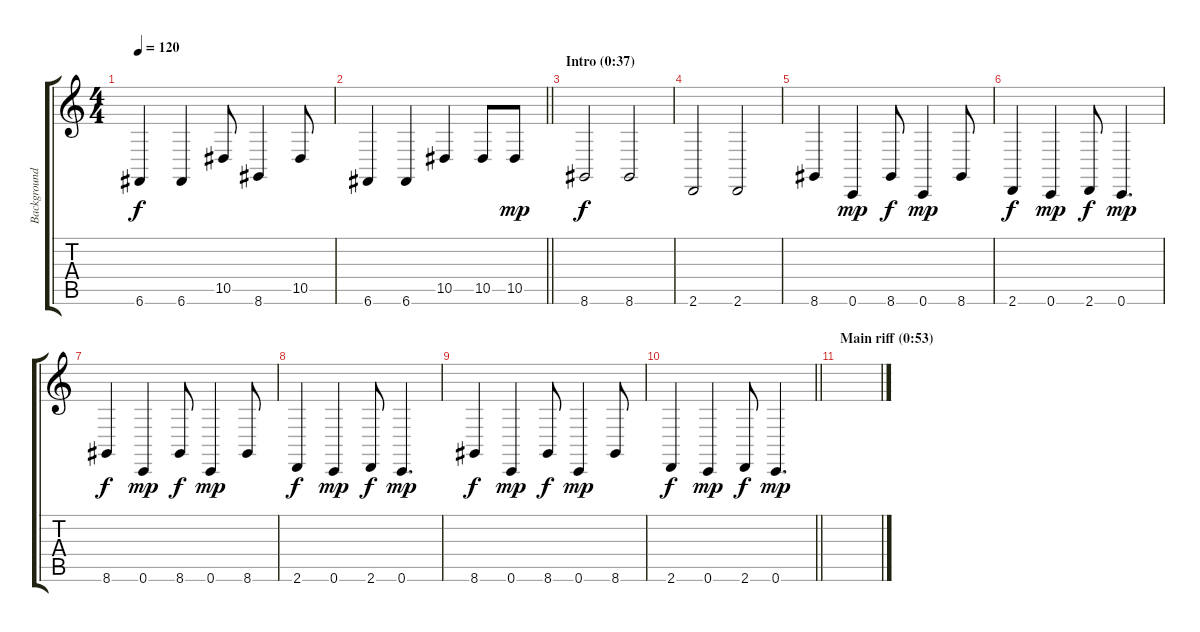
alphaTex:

\track ("Background Drums" "Background") {instrument taikodrum}
\staff {score tabs}
\tuning (C4 G3 Eb3 Bb2 F2 C2) {hide}
\ts (4 4)
\tempo 120
\clef g2
\ks c
6.6.4{dy f} 6.6.4 10.5.8 8.6.4 10.5.8 |
\barLineRight lightlight
6.6.4 6.6.4 10.5.4 10.5.8 10.5.8{dy mp} |
\section ("" "Intro (0:37)")
8.6.2{dy f volume 16} 8.6.2 |
2.6.2 2.6.2 |
8.6.4 0.6.4{dy mp} 8.6.8{dy f} 0.6.4{dy mp} 8.6.8 |
2.6.4{dy f} 0.6.4{dy mp} 2.6.8{dy f} 0.6.4{d dy mp} |
8.6.4{dy f} 0.6.4{dy mp} 8.6.8{dy f} 0.6.4{dy mp} 8.6.8 |
2.6.4{dy f} 0.6.4{dy mp} 2.6.8{dy f} 0.6.4{d dy mp} |
8.6.4{dy f} 0.6.4{dy mp} 8.6.8{dy f} 0.6.4{dy mp} 8.6.8 |
\barLineRight lightlight
2.6.4{dy f} 0.6.4{dy mp} 2.6.8{dy f} 0.6.4{d dy mp} |
\section ("" "Main riff (0:53)")
